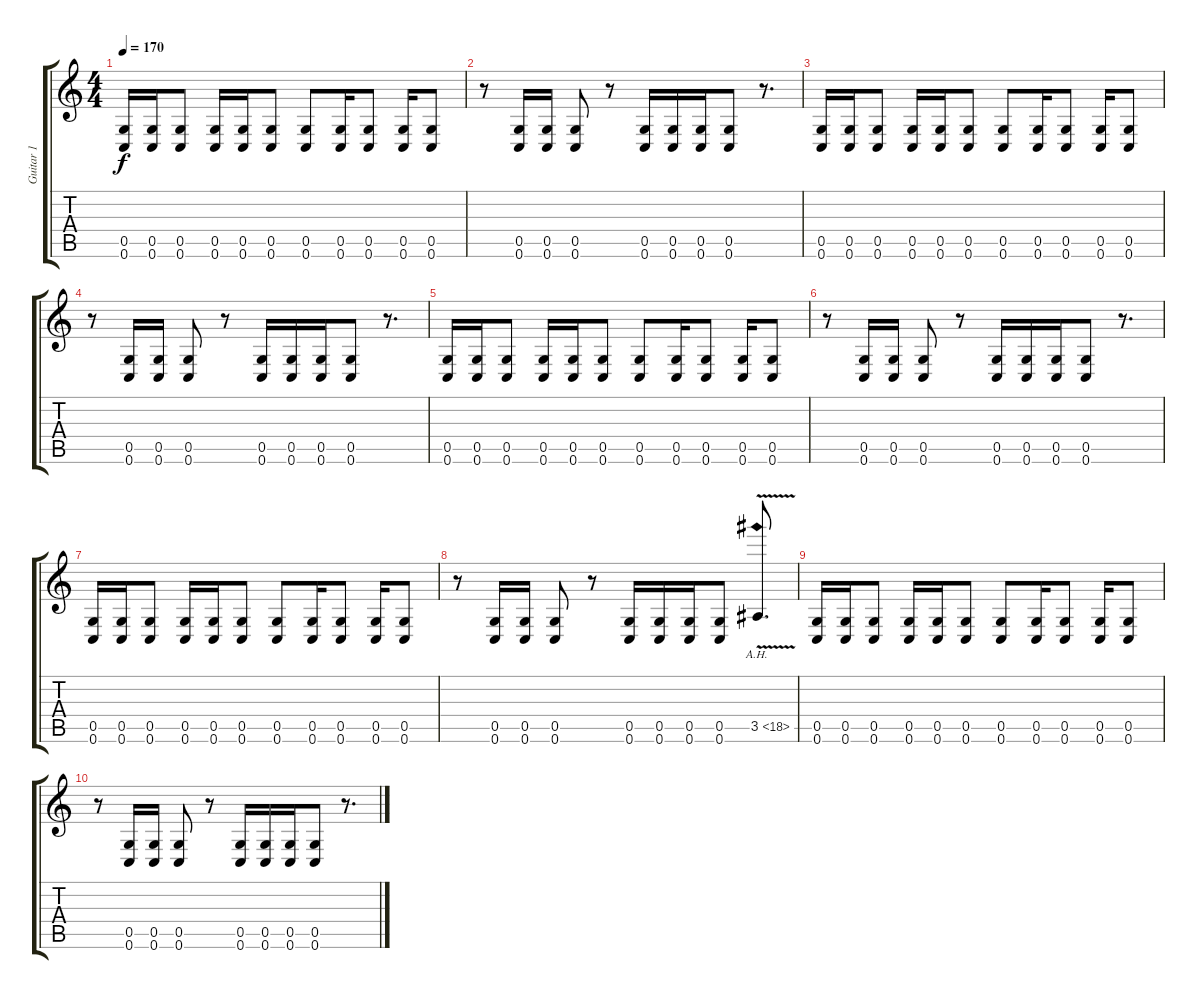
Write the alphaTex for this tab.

\track ("Guitar 1" "Guitar 1") {instrument distortionguitar}
\staff {score tabs}
\tuning (D4 A3 F3 C3 G2 C2) {hide}
\ts (4 4)
\tempo 170
\clef g2
\ks c
(0.5 0.6).16{dy f} (0.5 0.6).16 (0.5 0.6).8 (0.5 0.6).16 (0.5 0.6).16 (0.5 0.6).8 (0.5 0.6).8 (0.5 0.6).16 (0.5 0.6).8 (0.5 0.6).16 (0.5 0.6).8 |
r.8 (0.5 0.6).16 (0.5 0.6).16 (0.5 0.6).8 r.8 (0.5 0.6).16 (0.5 0.6).16 (0.5 0.6).16 (0.5 0.6).8 r.8{d} |
(0.5 0.6).16 (0.5 0.6).16 (0.5 0.6).8 (0.5 0.6).16 (0.5 0.6).16 (0.5 0.6).8 (0.5 0.6).8 (0.5 0.6).16 (0.5 0.6).8 (0.5 0.6).16 (0.5 0.6).8 |
r.8 (0.5 0.6).16 (0.5 0.6).16 (0.5 0.6).8 r.8 (0.5 0.6).16 (0.5 0.6).16 (0.5 0.6).16 (0.5 0.6).8 r.8{d} |
(0.5 0.6).16 (0.5 0.6).16 (0.5 0.6).8 (0.5 0.6).16 (0.5 0.6).16 (0.5 0.6).8 (0.5 0.6).8 (0.5 0.6).16 (0.5 0.6).8 (0.5 0.6).16 (0.5 0.6).8 |
r.8 (0.5 0.6).16 (0.5 0.6).16 (0.5 0.6).8 r.8 (0.5 0.6).16 (0.5 0.6).16 (0.5 0.6).16 (0.5 0.6).8 r.8{d} |
(0.5 0.6).16 (0.5 0.6).16 (0.5 0.6).8 (0.5 0.6).16 (0.5 0.6).16 (0.5 0.6).8 (0.5 0.6).8 (0.5 0.6).16 (0.5 0.6).8 (0.5 0.6).16 (0.5 0.6).8 |
r.8 (0.5 0.6).16 (0.5 0.6).16 (0.5 0.6).8 r.8 (0.5 0.6).16 (0.5 0.6).16 (0.5 0.6).16 (0.5 0.6).8 3.5{ah 15 v}.8{d} |
(0.5 0.6).16 (0.5 0.6).16 (0.5 0.6).8 (0.5 0.6).16 (0.5 0.6).16 (0.5 0.6).8 (0.5 0.6).8 (0.5 0.6).16 (0.5 0.6).8 (0.5 0.6).16 (0.5 0.6).8 |
r.8 (0.5 0.6).16 (0.5 0.6).16 (0.5 0.6).8 r.8 (0.5 0.6).16 (0.5 0.6).16 (0.5 0.6).16 (0.5 0.6).8 r.8{d}
